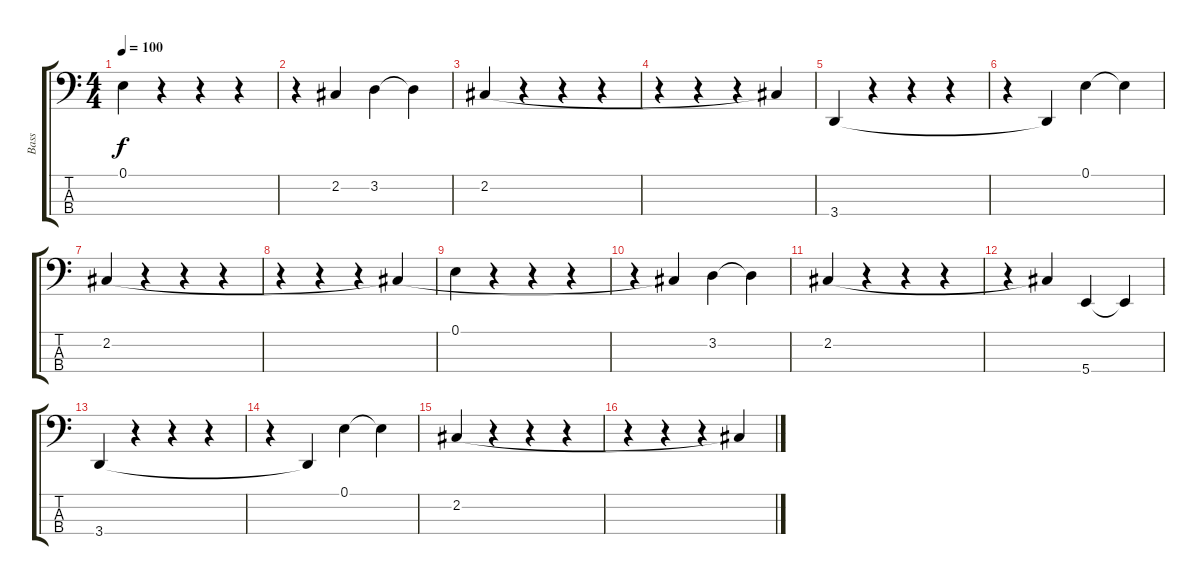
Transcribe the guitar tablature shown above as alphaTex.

\track ("Bass" "Bass") {instrument electricbasspick}
\staff {score tabs}
\tuning (E2 B1 Gb1 B0) {hide}
\ts (4 4)
\section ("" "")
\tempo 100
\clef f4
\ks c
0.1.4{dy f} r.4 r.4 r.4 |
r.4 2.2{t}.4 3.2.4 3.2{t}.4 |
2.2.4 r.4 r.4 r.4 |
r.4 r.4 r.4 2.2{t}.4 |
3.4.4 r.4 r.4 r.4 |
r.4 3.4{t}.4 0.1.4 0.1{t}.4 |
2.2.4 r.4 r.4 r.4 |
r.4 r.4 r.4 2.2{t}.4 |
0.1.4 r.4 r.4 r.4 |
r.4 2.2{t}.4 3.2.4 3.2{t}.4 |
2.2.4 r.4 r.4 r.4 |
r.4 2.2{t}.4 5.4.4 5.4{t}.4 |
3.4.4 r.4 r.4 r.4 |
r.4 3.4{t}.4 0.1.4 0.1{t}.4 |
2.2.4 r.4 r.4 r.4 |
r.4 r.4 r.4 2.2{t}.4
